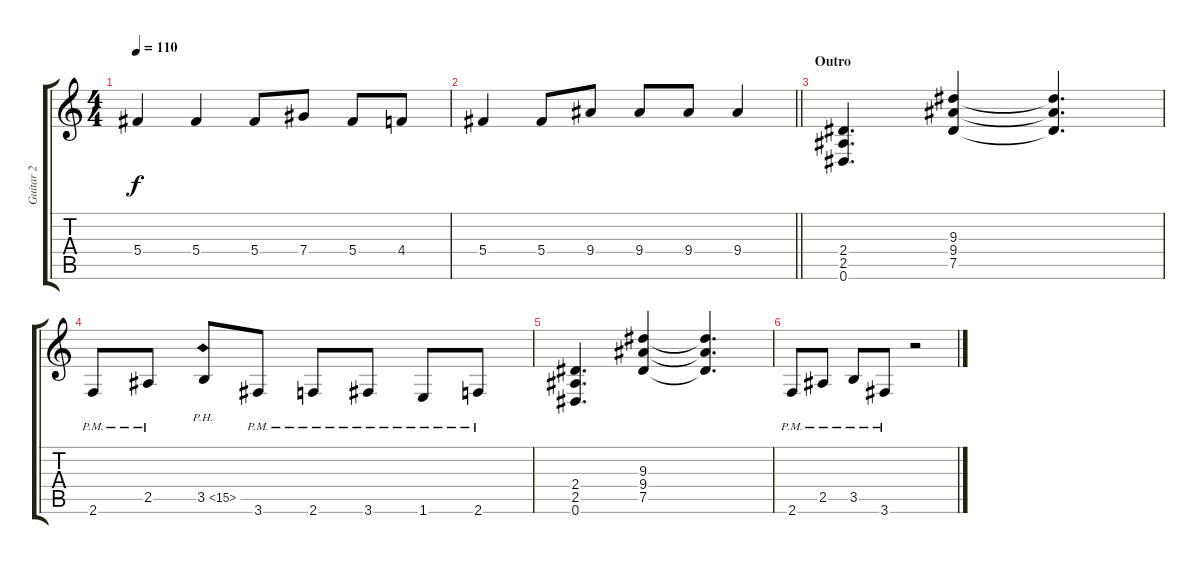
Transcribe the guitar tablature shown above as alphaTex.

\track ("Guitar 2" "Guitar 2") {instrument electricguitarjazz}
\staff {score tabs}
\tuning (Eb4 Bb3 Gb3 Db3 Ab2 Eb2) {hide}
\ts (4 4)
\tempo 110
\clef g2
\ks c
5.4.4{dy f} 5.4.4 5.4.8 7.4.8 5.4.8 4.4.8 |
\barLineRight lightlight
5.4.4 5.4.8 9.4.8 9.4.8 9.4.8 9.4.4 |
\section ("" "Outro")
(2.4 2.5 0.6).4{d} (9.3 9.4 7.5).4 (9.3{t} 9.4{t} 7.5{t}).4{d} |
2.6{pm}.8 2.5{pm}.8 3.5{ph 12}.8 3.6{pm}.8 2.6{pm}.8 3.6{pm}.8 1.6{pm}.8 2.6{pm}.8 |
(2.4 2.5 0.6).4{d} (9.3 9.4 7.5).4 (9.3{t} 9.4{t} 7.5{t}).4{d} |
2.6{pm}.8 2.5{pm}.8 3.5{pm}.8 3.6{pm}.8 r.2
